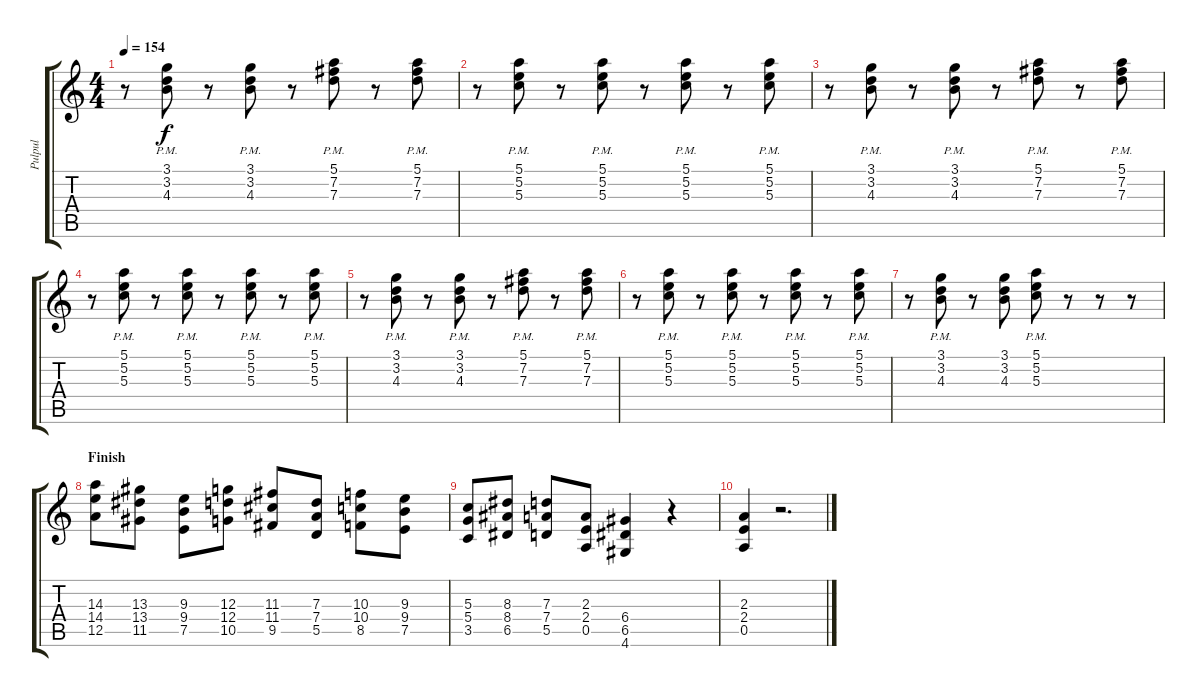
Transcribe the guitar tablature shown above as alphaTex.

\track ("Pulpul" "Pulpul") {instrument electricguitarclean}
\staff {score tabs}
\tuning (E4 B3 G3 D3 A2 E2) {hide}
\ts (4 4)
\tempo 154
\clef g2
\ks c
r.8{dy f} (3.1{pm} 3.2{pm} 4.3{pm}).8 r.8 (3.1{pm} 3.2{pm} 4.3{pm}).8 r.8 (5.1{pm} 7.2{pm} 7.3{pm}).8 r.8 (5.1{pm} 7.2{pm} 7.3{pm}).8 |
r.8 (5.1{pm} 5.2{pm} 5.3{pm}).8 r.8 (5.1{pm} 5.2{pm} 5.3{pm}).8 r.8 (5.1{pm} 5.2{pm} 5.3{pm}).8 r.8 (5.1{pm} 5.2{pm} 5.3{pm}).8 |
r.8 (3.1{pm} 3.2{pm} 4.3{pm}).8 r.8 (3.1{pm} 3.2{pm} 4.3{pm}).8 r.8 (5.1{pm} 7.2{pm} 7.3{pm}).8 r.8 (5.1{pm} 7.2{pm} 7.3{pm}).8 |
r.8 (5.1{pm} 5.2{pm} 5.3{pm}).8 r.8 (5.1{pm} 5.2{pm} 5.3{pm}).8 r.8 (5.1{pm} 5.2{pm} 5.3{pm}).8 r.8 (5.1{pm} 5.2{pm} 5.3{pm}).8 |
r.8 (3.1{pm} 3.2{pm} 4.3{pm}).8 r.8 (3.1{pm} 3.2{pm} 4.3{pm}).8 r.8 (5.1{pm} 7.2{pm} 7.3{pm}).8 r.8 (5.1{pm} 7.2{pm} 7.3{pm}).8 |
r.8 (5.1{pm} 5.2{pm} 5.3{pm}).8 r.8 (5.1{pm} 5.2{pm} 5.3{pm}).8 r.8 (5.1{pm} 5.2{pm} 5.3{pm}).8 r.8 (5.1{pm} 5.2{pm} 5.3{pm}).8 |
r.8 (3.1{pm} 3.2{pm} 4.3{pm}).8 r.8 (3.1 3.2 4.3).8 (5.1{pm} 5.2{pm} 5.3{pm}).8 r.8 r.8 r.8 |
\section ("" "Finish")
(14.3 14.4 12.5).8{instrument overdrivenguitar} (13.3 13.4 11.5).8 (9.3 9.4 7.5).8 (12.3 12.4 10.5).8 (11.3 11.4 9.5).8 (7.3 7.4 5.5).8 (10.3 10.4 8.5).8 (9.3 9.4 7.5).8 |
(5.3 5.4 3.5).8 (8.3 8.4 6.5).8 (7.3 7.4 5.5).8 (2.3 2.4 0.5).8 (6.4 6.5 4.6).4 r.4 |
(2.3 2.4 0.5).4 r.2{d}
